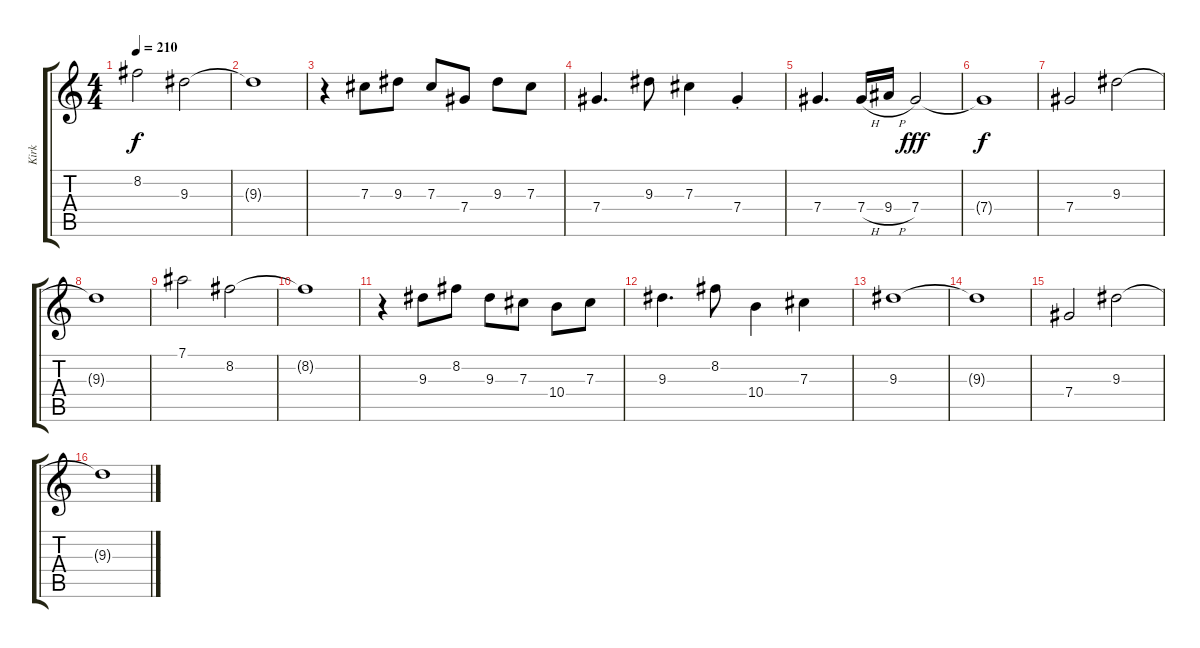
\track ("Kirk" "Kirk") {instrument overdrivenguitar}
\staff {score tabs}
\tuning (Eb4 Bb3 Gb3 Db3 Ab2 Eb2) {hide}
\ts (4 4)
\tempo 210
\clef g2
\ks c
8.2.2{dy f} 9.3.2 |
9.3{t}.1 |
r.4 7.3.8 9.3.8 7.3.8 7.4.8 9.3.8 7.3.8 |
7.4.4{d} 9.3.8 7.3.4 7.4{st}.4 |
7.4.4{d} 7.4{h}.16 9.4{h}.16 7.4.2{dy fff} |
7.4{t}.1{dy f} |
7.4.2 9.3.2 |
9.3{t}.1 |
7.1.2 8.2.2 |
8.2{t}.1 |
r.4 9.3.8 8.2.8 9.3.8 7.3.8 10.4.8 7.3.8 |
9.3.4{d} 8.2.8 10.4.4 7.3.4 |
9.3.1 |
9.3{t}.1 |
7.4.2 9.3.2 |
9.3{t}.1
